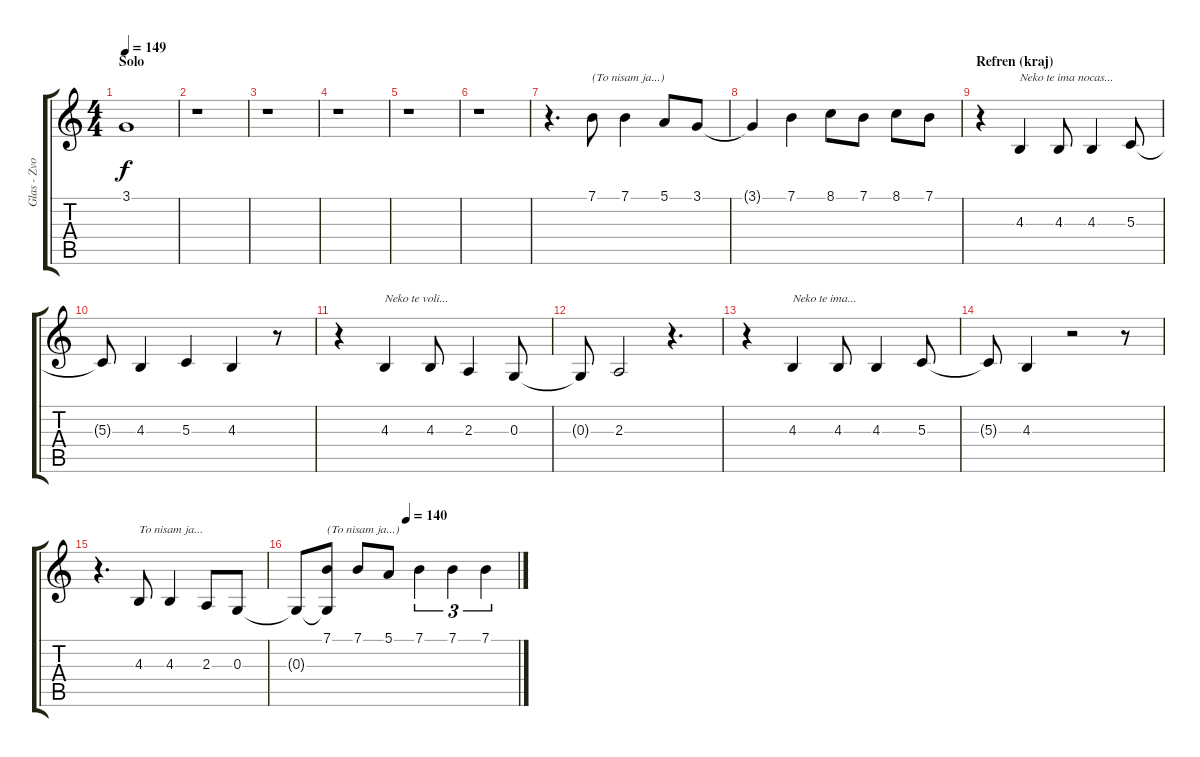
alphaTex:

\track ("Glas - Zvonko Djukic Djule" "Glas - Zvo") {instrument lead2sawtooth}
\staff {score tabs}
\tuning (E4 B3 G3 D3 A2 E2) {hide}
\ts (4 4)
\section ("" "Solo")
\tempo 149
\clef g2
\ks c
3.1{t}.1{dy f} |
r.1 |
r.1 |
r.1 |
r.1 |
r.1 |
r.4{d} 7.1.8{txt "(To nisam ja...)"} 7.1.4 5.1.8 3.1.8 |
3.1{t}.4 7.1.4 8.1.8 7.1.8 8.1.8 7.1.8 |
\section ("" "Refren (kraj)")
r.4 4.3.4{txt "Neko te ima nocas..."} 4.3.8 4.3.4 5.3.8 |
5.3{t}.8 4.3.4 5.3.4 4.3.4 r.8 |
r.4 4.3.4{txt "Neko te voli..."} 4.3.8 2.3.4 0.3.8 |
0.3{t}.8 2.3.2 r.4{d} |
r.4 4.3.4{txt "Neko te ima..."} 4.3.8 4.3.4 5.3.8 |
5.3{t}.8 4.3.4 r.2 r.8 |
r.4{d} 4.3.8{txt "To nisam ja..."} 4.3.4 2.3.8 0.3.8 |
\tempo (140 0.5)
0.3{t}.8 (7.1 0.3{t}).8{txt "(To nisam ja...)"} 7.1.8 5.1.8 7.1.4{tu (3 2)} 7.1.4{tu (3 2)} 7.1.4{tu (3 2)}
